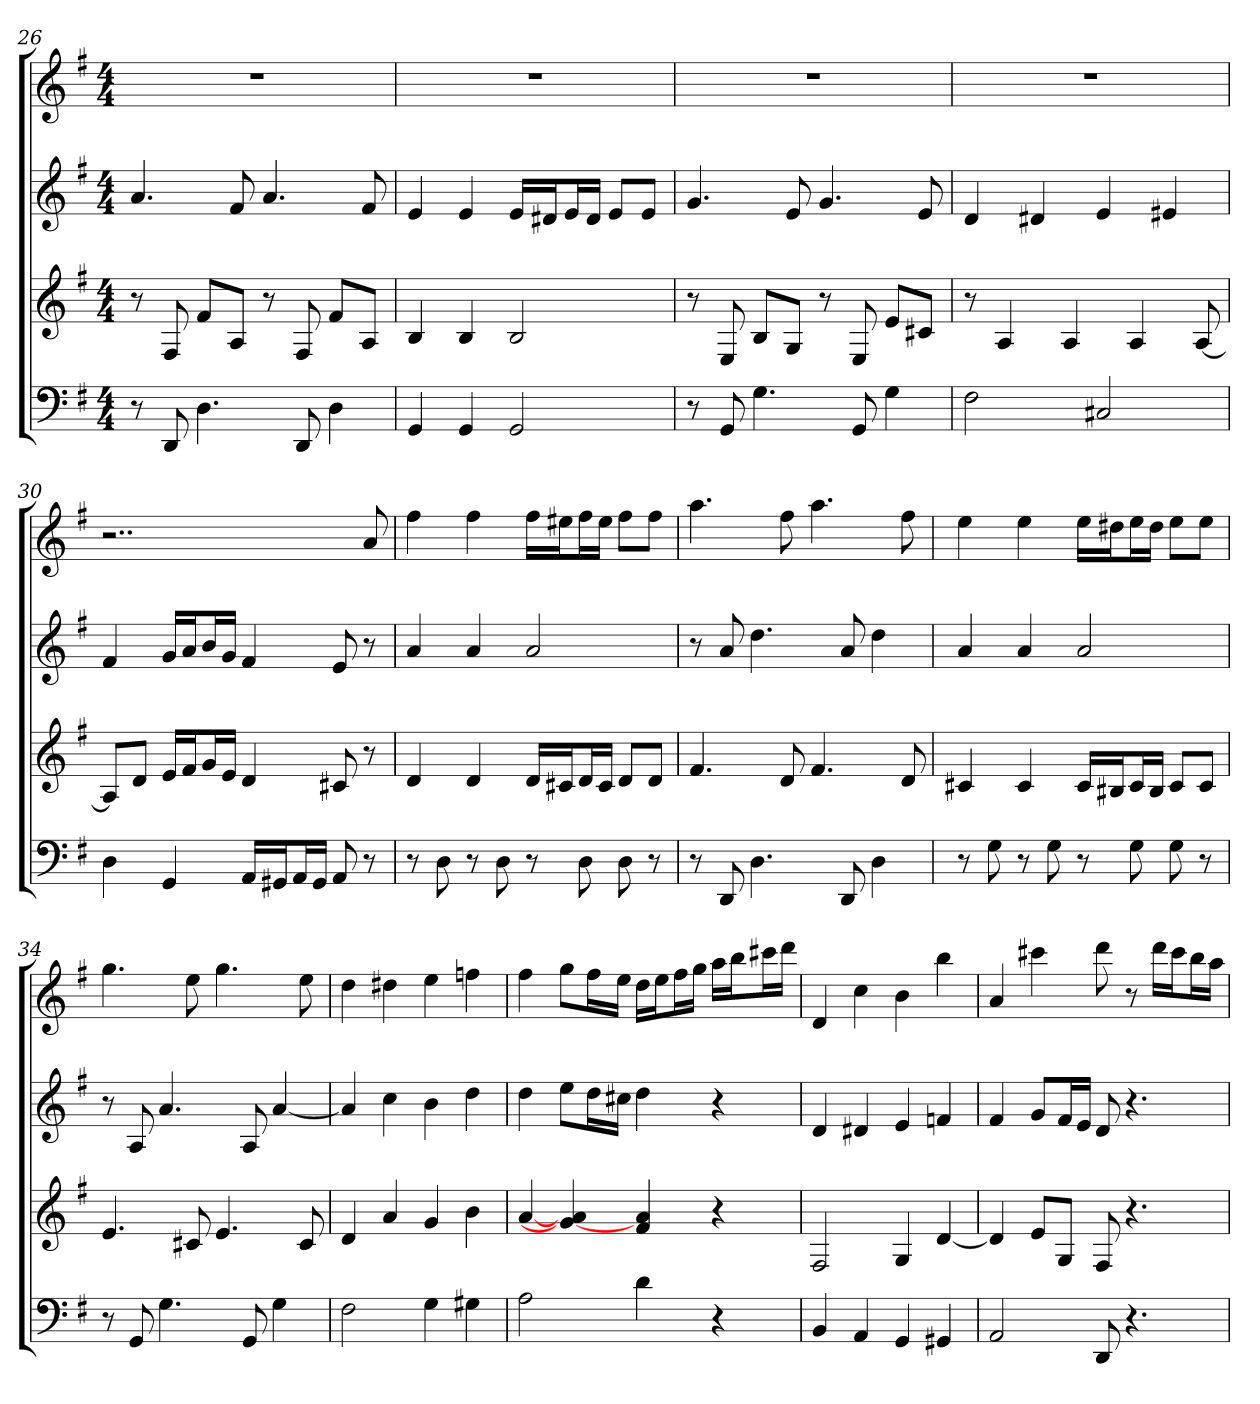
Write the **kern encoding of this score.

**kern	**kern	**kern	**kern
*part4	*part3	*part2	*part1
*staff4	*staff3	*staff2	*staff1
*k[f#]	*k[f#]	*k[f#]	*k[f#]
*G:	*G:	*G:	*G:
*M4/4	*M4/4	*M4/4	*M4/4
=26	=26	=26	=26
8r	8r	4.a	1r
8DD	8F#	.	.
4.D	8f#L	.	.
.	8AJ	8f#	.
.	8r	4.a	.
8DD	8F#	.	.
4D	8f#L	.	.
.	8AJ	8f#	.
=27	=27	=27	=27
4GG	4B	4e	1r
4GG	4B	4e	.
2GG	2B	16eLL	.
.	.	16d#XJ	.
.	.	16eL	.
.	.	16d#JJ	.
.	.	8eL	.
.	.	8eJ	.
=28	=28	=28	=28
8r	8r	4.g	1r
8GG	8E	.	.
4.G	8BL	.	.
.	8GJ	8e	.
.	8r	4.g	.
8GG	8E	.	.
4G	8eL	.	.
.	8c#XJ	8e	.
=29	=29	=29	=29
2F#	8r	4d	1r
.	4A	.	.
.	.	4d#X	.
.	4A	.	.
2C#X	.	4e	.
.	4A	.	.
.	.	4e#X	.
.	[8A	.	.
=30	=30	=30	=30
4D	8AL]	4f#	2..r
.	8dJ	.	.
4GG	16eLL	16gLL	.
.	16f#J	16aJ	.
.	16gL	16bL	.
.	16eJJ	16gJJ	.
16AALL	4d	4f#	.
16GG#XJ	.	.	.
16AAL	.	.	.
16GG#JJ	.	.	.
8AA	8c#X	8e	.
8r	8r	8r	8a
=31	=31	=31	=31
8r	4d	4a	4ff#
8D	.	.	.
8r	4d	4a	4ff#
8D	.	.	.
8r	16dLL	2a	16ff#LL
.	16c#XJ	.	16ee#XJ
8D	16dL	.	16ff#L
.	16c#JJ	.	16ee#JJ
8D	8dL	.	8ff#L
8r	8dJ	.	8ff#J
=32	=32	=32	=32
8r	4.f#	8r	4.aa
8DD	.	8a	.
4.D	.	4.dd	.
.	8d	.	8ff#
.	4.f#	.	4.aa
8DD	.	8a	.
4D	.	4dd	.
.	8d	.	8ff#
=33	=33	=33	=33
8r	4c#X	4a	4ee
8G	.	.	.
8r	4c#	4a	4ee
8G	.	.	.
8r	16c#LL	2a	16eeLL
.	16B#XJ	.	16dd#XJ
8G	16c#L	.	16eeL
.	16B#JJ	.	16dd#JJ
8G	8c#L	.	8eeL
8r	8c#J	.	8eeJ
=34	=34	=34	=34
8r	4.e	8r	4.gg
8GG	.	8A	.
4.G	.	4.a	.
.	8c#X	.	8ee
.	4.e	.	4.gg
8GG	.	8A	.
4G	.	[4a	.
.	8c#	.	8ee
=35	=35	=35	=35
2F#	4d	4a]	4dd
.	4a	4cc	4dd#X
4G	4g	4b	4ee
4G#X	4b	4dd	4ffn
=36	=36	=36	=36
2A	[4a	4dd	4ff#
.	4g_ 4a	8eeL	8ggL
.	.	16ddL	16ff#L
.	.	16cc#XJJ	16eeJJ
4d	4f# 4a	4dd	16ddLL
.	.	.	16eeJ
.	.	.	16ff#L
.	.	.	16ggJJ
4r	4r	4r	16aaLL
.	.	.	16bbJ
.	.	.	16ccc#XL
.	.	.	16dddJJ
=37	=37	=37	=37
4BB	2F#	4d	4d
4AA	.	4d#X	4cc
4GG	4G	4e	4b
4GG#X	[4d	4fn	4bb
=38	=38	=38	=38
2AA	4d]	4f#	4a
.	8eL	8gL	4ccc#X
.	8GJ	16f#L	.
.	.	16eJJ	.
8DD	8F#	8d	8ddd
4.r	4.r	4.r	8r
.	.	.	16dddLL
.	.	.	16ccc#J
.	.	.	16bbL
.	.	.	16aaJJ
=	=	=	=
*-	*-	*-	*-
